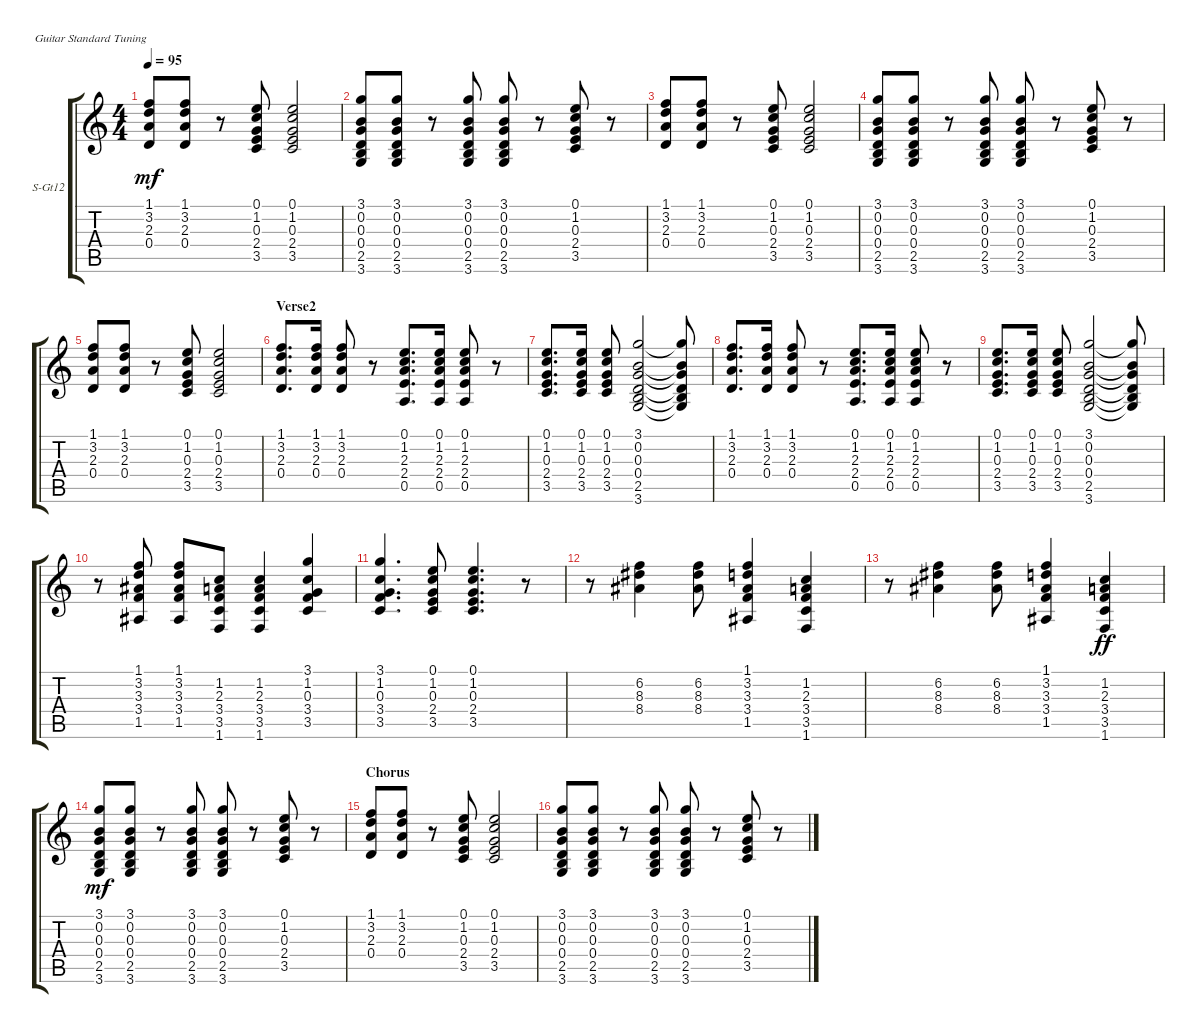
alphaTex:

\defaultSystemsLayout 4
\bracketExtendMode groupsimilarinstruments
\firstSystemTrackNameOrientation horizontal
\otherSystemsTrackNameOrientation horizontal
\track ("12 String Guitar" "S-Gt12") {instrument acousticguitarsteel}
\staff {score tabs}
\tuning (E4 B3 G3 D3 A2 E2)
\ts (4 4)
\tempo 95
\clef g2
\scale
0.333333
\ks c
(0.4 2.3 3.2 1.1).8{dy mf} (0.4 2.3 3.2 1.1).8 r.8 (3.5 2.4 0.3 1.2 0.1).8 (3.5 2.4 0.3 1.2 0.1).2 |
\scale
0.333333 (3.6 2.5 0.4 0.3 0.2 3.1).8 (3.6 2.5 0.4 0.3 0.2 3.1).8 r.8 (3.6 2.5 0.4 0.3 0.2 3.1).8 (3.6 2.5 0.4 0.3 0.2 3.1).8 r.8 (3.5 2.4 0.3 1.2 0.1).8 r.8 |
\scale
0.333333 (0.4 2.3 3.2 1.1).8 (0.4 2.3 3.2 1.1).8 r.8 (3.5 2.4 0.3 1.2 0.1).8 (3.5 2.4 0.3 1.2 0.1).2 |
\scale
0.333333 (3.6 2.5 0.4 0.3 0.2 3.1).8 (3.6 2.5 0.4 0.3 0.2 3.1).8 r.8 (3.6 2.5 0.4 0.3 0.2 3.1).8 (3.6 2.5 0.4 0.3 0.2 3.1).8 r.8 (3.5 2.4 0.3 1.2 0.1).8 r.8 |
\scale
0.333333 (0.4 2.3 3.2 1.1).8 (0.4 2.3 3.2 1.1).8 r.8 (3.5 2.4 0.3 1.2 0.1).8 (3.5 2.4 0.3 1.2 0.1).2 |
\section ("" "Verse2")
\scale
0.333333 (0.4 2.3 3.2 1.1).8{d} (0.4 2.3 3.2 1.1).16 (0.4 2.3 3.2 1.1).8 r.8 (0.5 2.4 2.3 1.2 0.1).8{d} (0.5 2.4 2.3 1.2 0.1).16 (0.5 2.4 2.3 1.2 0.1).8 r.8 |
\scale
0.333333 (3.5 2.4 0.3 1.2 0.1).8{d} (3.5 2.4 0.3 1.2 0.1).16 (3.5 2.4 0.3 1.2 0.1).8 (3.6 2.5 0.4 0.3 0.2 3.1).2 (3.6{t} 2.5{t} 0.4{t} 0.3{t} 0.2{t} 3.1{t}).8 |
\scale
0.333333 (0.4 2.3 3.2 1.1).8{d} (0.4 2.3 3.2 1.1).16 (0.4 2.3 3.2 1.1).8 r.8 (0.5 2.4 2.3 1.2 0.1).8{d} (0.5 2.4 2.3 1.2 0.1).16 (0.5 2.4 2.3 1.2 0.1).8 r.8 |
\scale
0.333333 (3.5 2.4 0.3 1.2 0.1).8{d} (3.5 2.4 0.3 1.2 0.1).16 (3.5 2.4 0.3 1.2 0.1).8 (3.6 2.5 0.4 0.3 0.2 3.1).2 (3.6{t} 2.5{t} 0.4{t} 0.3{t} 0.2{t} 3.1{t}).8 |
\scale
0.333333 r.8 (1.5 3.4 3.3 3.2 1.1).8 (1.5 3.4 3.3 3.2 1.1).8 (1.6 3.5 3.4 2.3 1.2).8 (1.6 3.5 3.4 2.3 1.2).4 (3.5 3.4 0.3 1.2 3.1).4 |
\scale
0.333333 (3.5 3.4 0.3 1.2 3.1).4{d} (3.5 2.4 0.3 1.2 0.1).8 (3.5 2.4 0.3 1.2 0.1).4{d} r.8 |
\scale
0.333333 r.8 (8.4 8.3 6.2).4 (8.4 8.3 6.2).8 (1.5 3.4 3.3 3.2 1.1).4 (1.6 3.5 3.4 2.3 1.2).4 |
\scale
0.333333 r.8 (8.4 8.3 6.2).4 (8.4 8.3 6.2).8 (1.5 3.4 3.3 3.2 1.1).4 (1.6 3.5 3.4 2.3 1.2).4{dy ff} |
\scale
0.333333 (3.6 2.5 0.4 0.3 0.2 3.1).8{dy mf} (3.6 2.5 0.4 0.3 0.2 3.1).8 r.8 (3.6 2.5 0.4 0.3 0.2 3.1).8 (3.6 2.5 0.4 0.3 0.2 3.1).8 r.8 (3.5 2.4 0.3 1.2 0.1).8 r.8 |
\section ("" "Chorus")
\scale
0.333333 (0.4 2.3 3.2 1.1).8 (0.4 2.3 3.2 1.1).8 r.8 (3.5 2.4 0.3 1.2 0.1).8 (3.5 2.4 0.3 1.2 0.1).2 |
\scale
0.333333 (3.6 2.5 0.4 0.3 0.2 3.1).8 (3.6 2.5 0.4 0.3 0.2 3.1).8 r.8 (3.6 2.5 0.4 0.3 0.2 3.1).8 (3.6 2.5 0.4 0.3 0.2 3.1).8 r.8 (3.5 2.4 0.3 1.2 0.1).8 r.8
